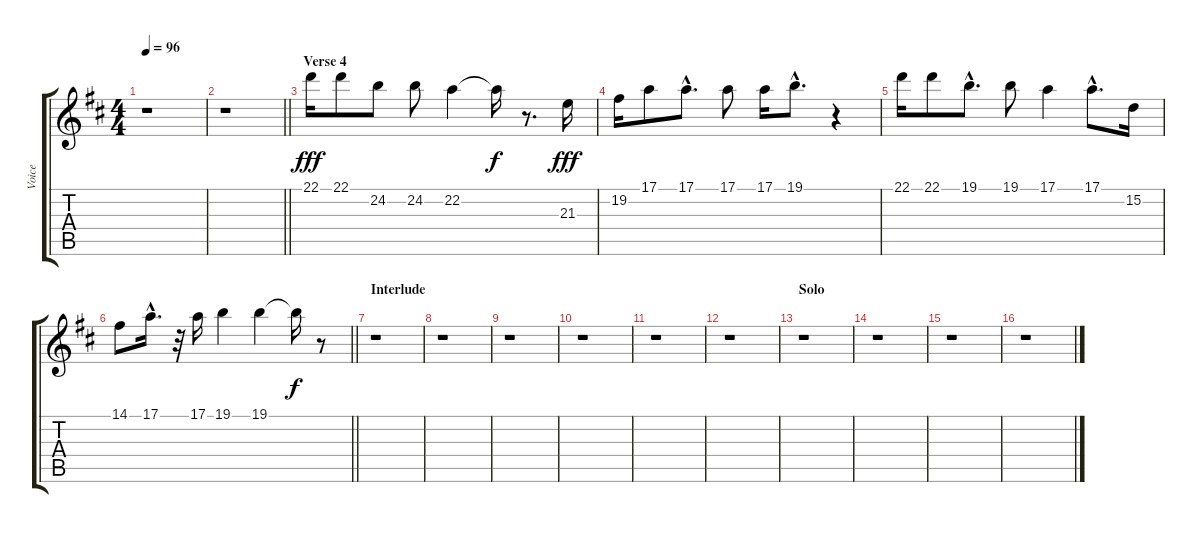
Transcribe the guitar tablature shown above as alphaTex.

\track ("Voice" "Voice") {instrument flute}
\staff {score tabs}
\tuning (E4 B3 G3 D3 A2 E2) {hide}
\ts (4 4)
\tempo 96
\clef g2
\ks d
r.1{dy f} |
\barLineRight lightlight
r.1 |
\section ("" "Verse 4")
22.1.16{dy fff} 22.1.8 24.2.8 24.2.8 22.2.4 22.2{t}.16{dy f} r.8{d} 21.3.16{dy fff} |
19.2.16 17.1.8 17.1{hac}.8{d} 17.1.8 17.1.16 19.1{hac}.8{d} r.4 |
22.1.16 22.1.8 19.1{hac}.8{d} 19.1.8 17.1.4 17.1{hac}.8{d} 15.2.16 |
\barLineRight lightlight
14.1.8 17.1{hac}.16{d} r.32 17.1.16 19.1.4 19.1.4 19.1{t}.16{dy f} r.8 |
\section ("" "Interlude")
r.1 |
r.1 |
r.1 |
r.1 |
r.1 |
r.1 |
\section ("" "Solo")
r.1 |
r.1 |
r.1 |
r.1
